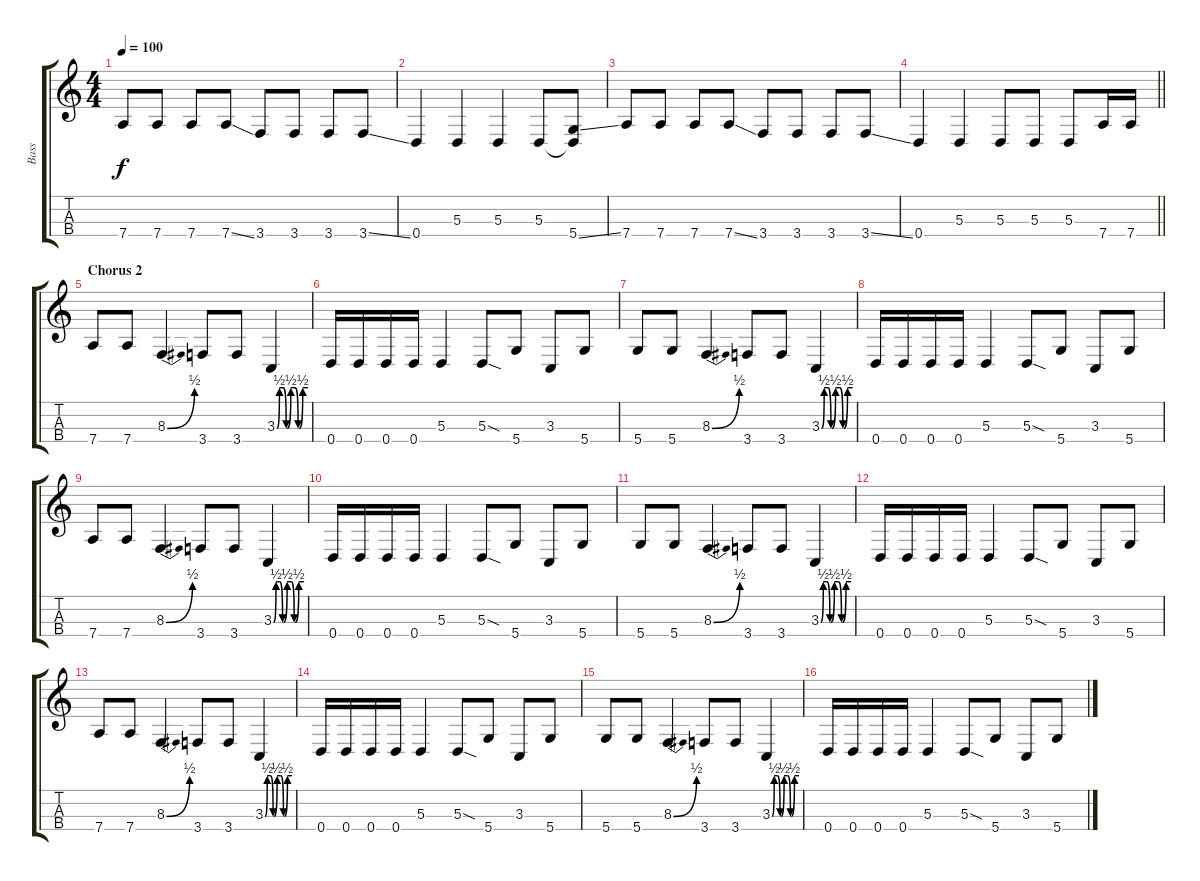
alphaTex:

\track ("Bass" "Bass") {instrument electricbassfinger}
\staff {score tabs}
\tuning (G2 D2 A1 D2) {hide}
\ts (4 4)
\tempo 100
\clef g2
\ks c
7.4.8{dy f} 7.4.8 7.4.8 7.4{ss}.8 3.4.8 3.4.8 3.4.8 3.4{ss}.8 |
0.4.4 5.3.4 5.3.4 5.3.8 (5.3{t} 5.4{ss}).8 |
7.4.8 7.4.8 7.4.8 7.4{ss}.8 3.4.8 3.4.8 3.4.8 3.4{ss}.8 |
\barLineRight lightlight
0.4.4 5.3.4 5.3.8 5.3.8 5.3.8 7.4.16 7.4.16 |
\section ("" "Chorus 2")
7.4.8 7.4.8 8.3{be (bend 0 0 60 2)}.4 3.4.8 3.4.8 3.3{be (custom 0 0 5 2 12 2 18 0 20 0 27 2 35 2 41 0 43 0 50 2 60 2)}.4 |
0.4.16 0.4.16 0.4.16 0.4.16 5.3.4 5.3{sod}.8 5.4.8 3.3.8 5.4.8 |
5.4.8 5.4.8 8.3{be (bend 0 0 60 2)}.4 3.4.8 3.4.8 3.3{be (custom 0 0 5 2 12 2 18 0 20 0 27 2 35 2 41 0 43 0 50 2 60 2)}.4 |
0.4.16 0.4.16 0.4.16 0.4.16 5.3.4 5.3{sod}.8 5.4.8 3.3.8 5.4.8 |
7.4.8 7.4.8 8.3{be (bend 0 0 60 2)}.4 3.4.8 3.4.8 3.3{be (custom 0 0 5 2 12 2 18 0 20 0 27 2 35 2 41 0 43 0 50 2 60 2)}.4 |
0.4.16 0.4.16 0.4.16 0.4.16 5.3.4 5.3{sod}.8 5.4.8 3.3.8 5.4.8 |
5.4.8 5.4.8 8.3{be (bend 0 0 60 2)}.4 3.4.8 3.4.8 3.3{be (custom 0 0 5 2 12 2 18 0 20 0 27 2 35 2 41 0 43 0 50 2 60 2)}.4 |
0.4.16 0.4.16 0.4.16 0.4.16 5.3.4 5.3{sod}.8 5.4.8 3.3.8 5.4.8 |
7.4.8 7.4.8 8.3{be (bend 0 0 60 2)}.4 3.4.8 3.4.8 3.3{be (custom 0 0 5 2 12 2 18 0 20 0 27 2 35 2 41 0 43 0 50 2 60 2)}.4 |
0.4.16 0.4.16 0.4.16 0.4.16 5.3.4 5.3{sod}.8 5.4.8 3.3.8 5.4.8 |
5.4.8 5.4.8 8.3{be (bend 0 0 60 2)}.4 3.4.8 3.4.8 3.3{be (custom 0 0 5 2 12 2 18 0 20 0 27 2 35 2 41 0 43 0 50 2 60 2)}.4 |
0.4.16 0.4.16 0.4.16 0.4.16 5.3.4 5.3{sod}.8 5.4.8 3.3.8 5.4.8
